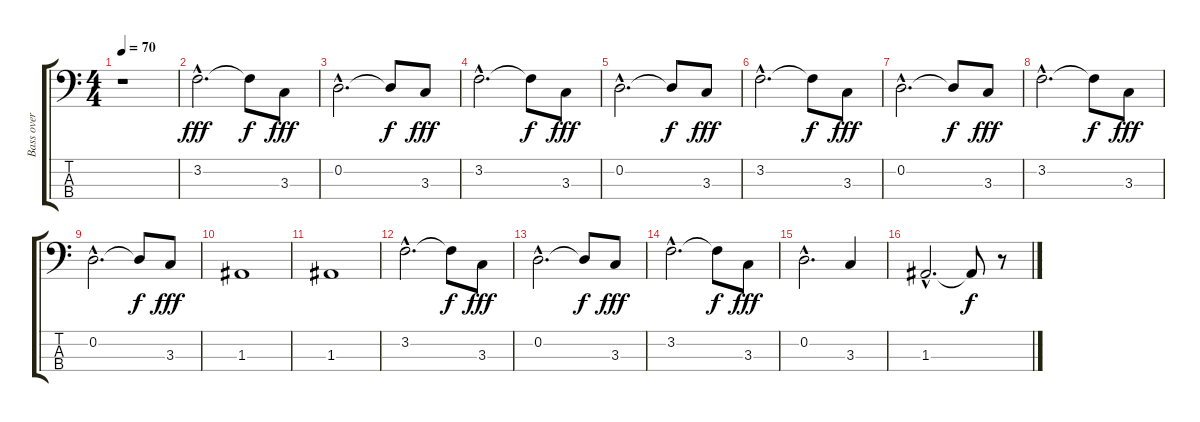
\track ("Bass over 2         " "Bass over ") {instrument fretlessbass}
\staff {score tabs}
\tuning (G2 D2 A1 E1) {hide}
\ts (4 4)
\tempo 70
\clef f4
\ks c
r.1{dy fff instrument fretlessbass} |
3.2{hac}.2{d} 3.2{t}.8{dy f} 3.3.8{dy fff} |
0.2{hac}.2{d} 0.2{t}.8{dy f} 3.3.8{dy fff} |
3.2{hac}.2{d} 3.2{t}.8{dy f} 3.3.8{dy fff} |
0.2{hac}.2{d} 0.2{t}.8{dy f} 3.3.8{dy fff} |
3.2{hac}.2{d} 3.2{t}.8{dy f} 3.3.8{dy fff} |
0.2{hac}.2{d} 0.2{t}.8{dy f} 3.3.8{dy fff} |
3.2{hac}.2{d} 3.2{t}.8{dy f} 3.3.8{dy fff} |
0.2{hac}.2{d} 0.2{t}.8{dy f} 3.3.8{dy fff} |
1.3.1 |
1.3.1 |
3.2{hac}.2{d} 3.2{t}.8{dy f} 3.3.8{dy fff} |
0.2{hac}.2{d} 0.2{t}.8{dy f} 3.3.8{dy fff} |
3.2{hac}.2{d} 3.2{t}.8{dy f} 3.3.8{dy fff} |
0.2{hac}.2{d} 3.3.4 |
1.3{hac}.2{d} 1.3{t}.8{dy f} r.8
